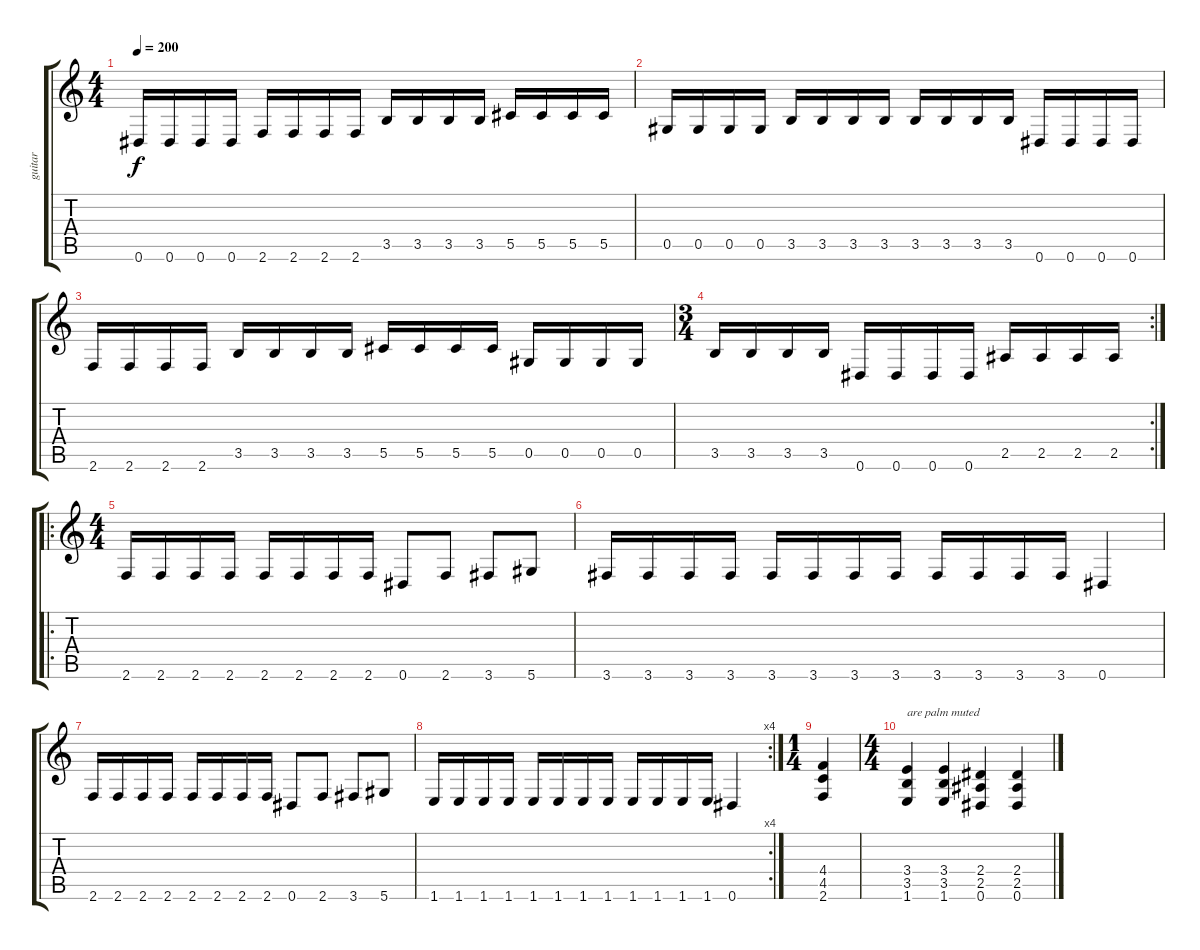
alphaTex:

\track ("guitar" "guitar") {instrument distortionguitar}
\staff {score tabs}
\tuning (Eb4 Bb3 Gb3 Db3 Ab2 Eb2) {hide}
\ts (4 4)
\tempo 200
\clef g2
\ks c
0.6.16{dy f} 0.6.16 0.6.16 0.6.16 2.6.16 2.6.16 2.6.16 2.6.16 3.5.16 3.5.16 3.5.16 3.5.16 5.5.16 5.5.16 5.5.16 5.5.16 |
0.5.16 0.5.16 0.5.16 0.5.16 3.5.16 3.5.16 3.5.16 3.5.16 3.5.16 3.5.16 3.5.16 3.5.16 0.6.16 0.6.16 0.6.16 0.6.16 |
2.6.16 2.6.16 2.6.16 2.6.16 3.5.16 3.5.16 3.5.16 3.5.16 5.5.16 5.5.16 5.5.16 5.5.16 0.5.16 0.5.16 0.5.16 0.5.16 |
\rc 2
\ts (3 4)
3.5.16 3.5.16 3.5.16 3.5.16 0.6.16 0.6.16 0.6.16 0.6.16 2.5.16 2.5.16 2.5.16 2.5.16 |
\ro
\ts (4 4)
2.6.16 2.6.16 2.6.16 2.6.16 2.6.16 2.6.16 2.6.16 2.6.16 0.6.8 2.6.8 3.6.8 5.6.8 |
3.6.16 3.6.16 3.6.16 3.6.16 3.6.16 3.6.16 3.6.16 3.6.16 3.6.16 3.6.16 3.6.16 3.6.16 0.6.4 |
2.6.16 2.6.16 2.6.16 2.6.16 2.6.16 2.6.16 2.6.16 2.6.16 0.6.8 2.6.8 3.6.8 5.6.8 |
\rc 4
1.6.16 1.6.16 1.6.16 1.6.16 1.6.16 1.6.16 1.6.16 1.6.16 1.6.16 1.6.16 1.6.16 1.6.16 0.6.4 |
\ts (1 4)
(4.4 4.5 2.6).4 |
\ts (4 4)
(3.4 3.5 1.6).4{txt "are palm muted"} (3.4 3.5 1.6).4 (2.4 2.5 0.6).4 (2.4 2.5 0.6).4
